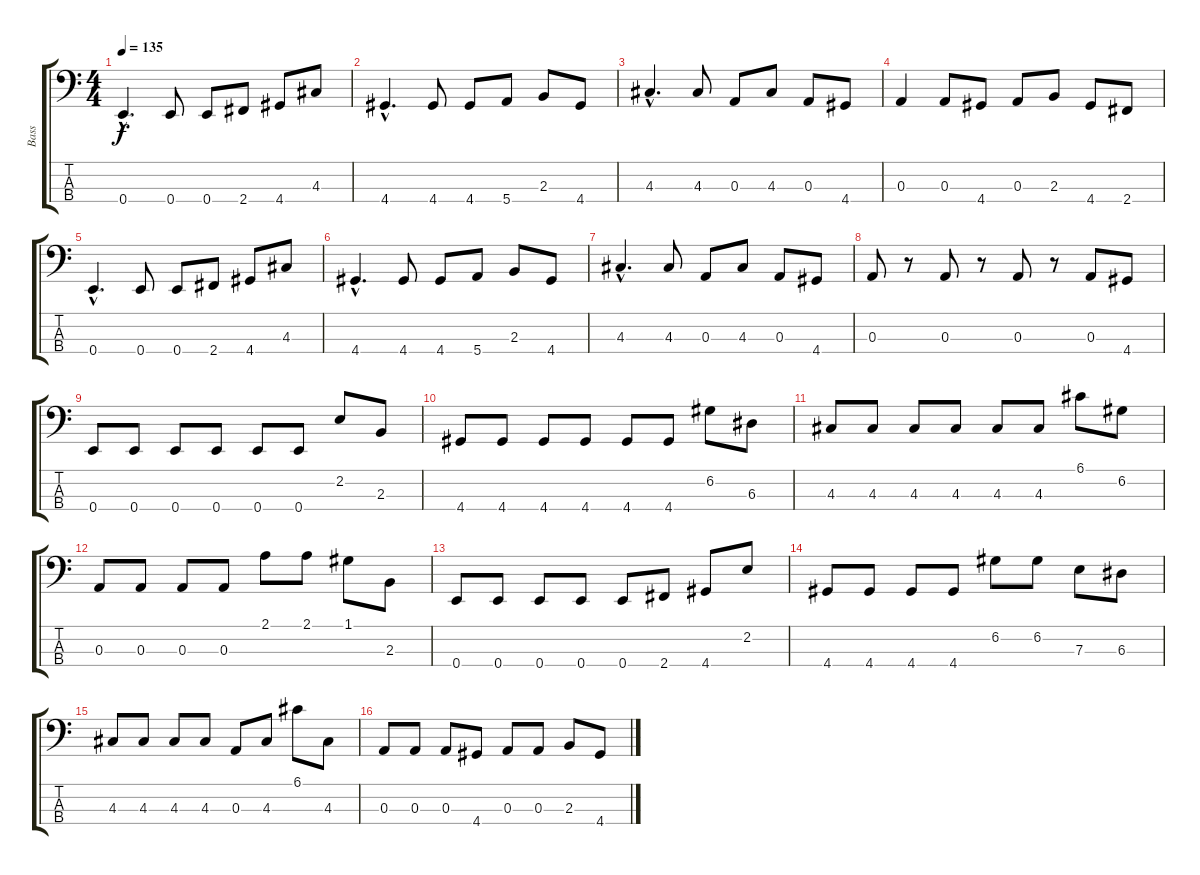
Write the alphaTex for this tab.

\track ("Bass" "Bass") {instrument acousticguitarnylon}
\staff {score tabs}
\tuning (G2 D2 A1 E1) {hide}
\ts (4 4)
\tempo 135
\clef f4
\ks c
0.4{hac}.4{d dy f} 0.4.8 0.4.8 2.4.8 4.4.8 4.3.8 |
4.4{hac}.4{d} 4.4.8 4.4.8 5.4.8 2.3.8 4.4.8 |
4.3{hac}.4{d} 4.3.8 0.3.8 4.3.8 0.3.8 4.4.8 |
0.3.4 0.3.8 4.4.8 0.3.8 2.3.8 4.4.8 2.4.8 |
0.4{hac}.4{d} 0.4.8 0.4.8 2.4.8 4.4.8 4.3.8 |
4.4{hac}.4{d} 4.4.8 4.4.8 5.4.8 2.3.8 4.4.8 |
4.3{hac}.4{d} 4.3.8 0.3.8 4.3.8 0.3.8 4.4.8 |
0.3.8 r.8 0.3.8 r.8 0.3.8 r.8 0.3.8 4.4.8 |
0.4.8 0.4.8 0.4.8 0.4.8 0.4.8 0.4.8 2.2.8 2.3.8 |
4.4.8 4.4.8 4.4.8 4.4.8 4.4.8 4.4.8 6.2.8 6.3.8 |
4.3.8 4.3.8 4.3.8 4.3.8 4.3.8 4.3.8 6.1.8 6.2.8 |
0.3.8 0.3.8 0.3.8 0.3.8 2.1.8 2.1.8 1.1.8 2.3.8 |
0.4.8 0.4.8 0.4.8 0.4.8 0.4.8 2.4.8 4.4.8 2.2.8 |
4.4.8 4.4.8 4.4.8 4.4.8 6.2.8 6.2.8 7.3.8 6.3.8 |
4.3.8 4.3.8 4.3.8 4.3.8 0.3.8 4.3.8 6.1.8 4.3.8 |
0.3.8 0.3.8 0.3.8 4.4.8 0.3.8 0.3.8 2.3.8 4.4.8
